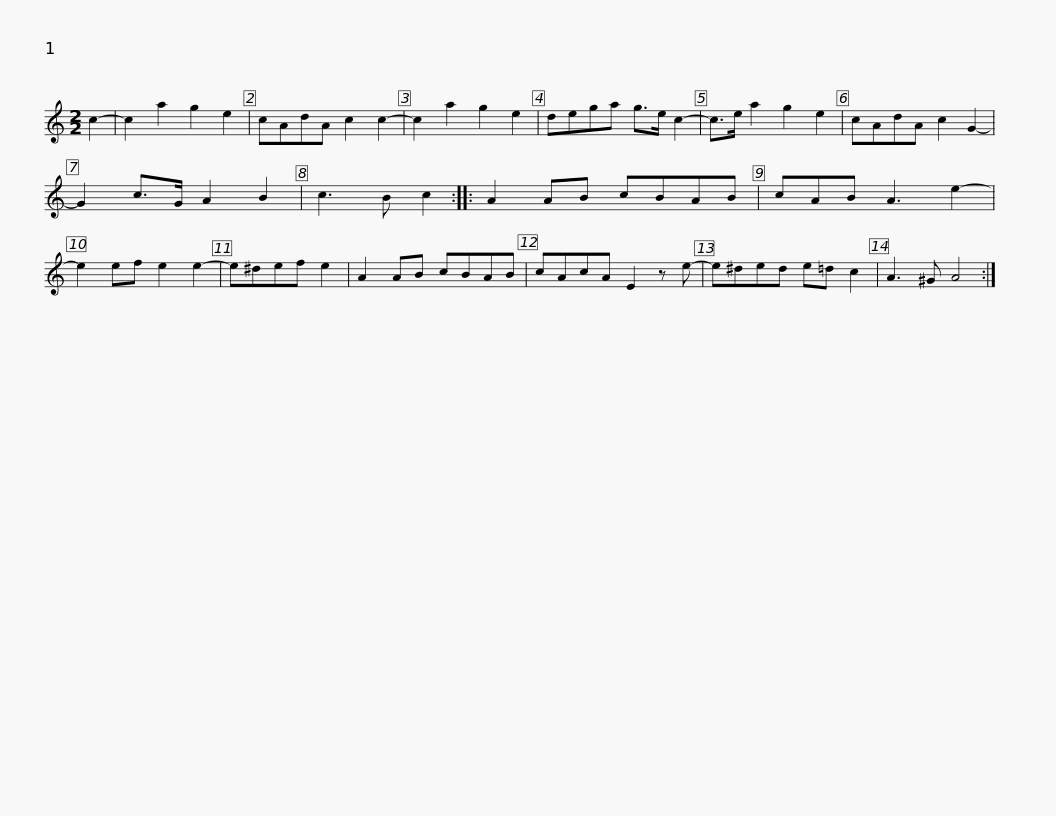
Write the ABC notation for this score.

X:1
L:1/8
M:2/2
I:linebreak $
K:C
V:1 treble
V:1
 c2- | c2 a2 g2 e2 | cAdA c2 c2- | c2 a2 g2 e2 | dega g>e c2- | %5
 c>e a2 g2 e2 | cAdA c2 G2- | G2 c>G A2 B2 |$ c3 B c2 :: A2 AB cBAB | %10
 cAB A3 e2- | e2 ef e2 e2- | e^def e2 | A2 AB cBAB | cAcA E2 z e- |$ %15
 e^ded e=d c2 | A3 ^G A4 :| %17
